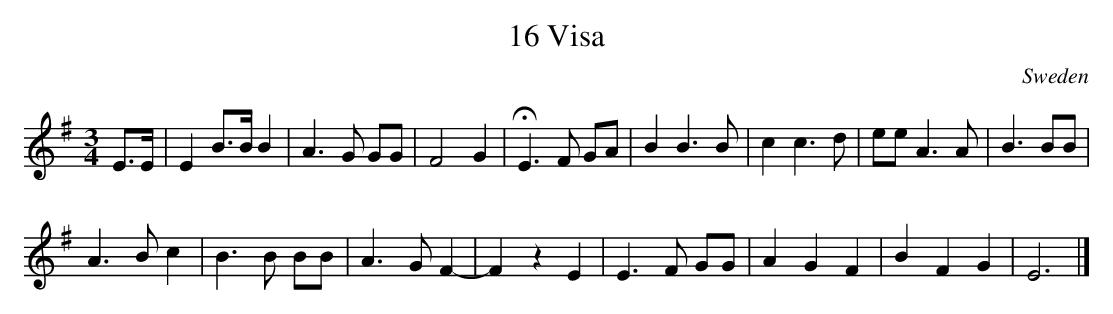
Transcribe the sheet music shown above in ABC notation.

X:1
T:16 Visa
O:Sweden
M:3/4
K:G
E>E |\
E2 B>B B2 | A3G GG | F4 G2 | HE3F GA | B2B3B | c2c3d | eeA3A | B3BB |
A3Bc2 | B3B BB | A3G F2- | F2 z2 E2 | E3F GG | A2G2F2 | B2F2G2 | E6 |]
